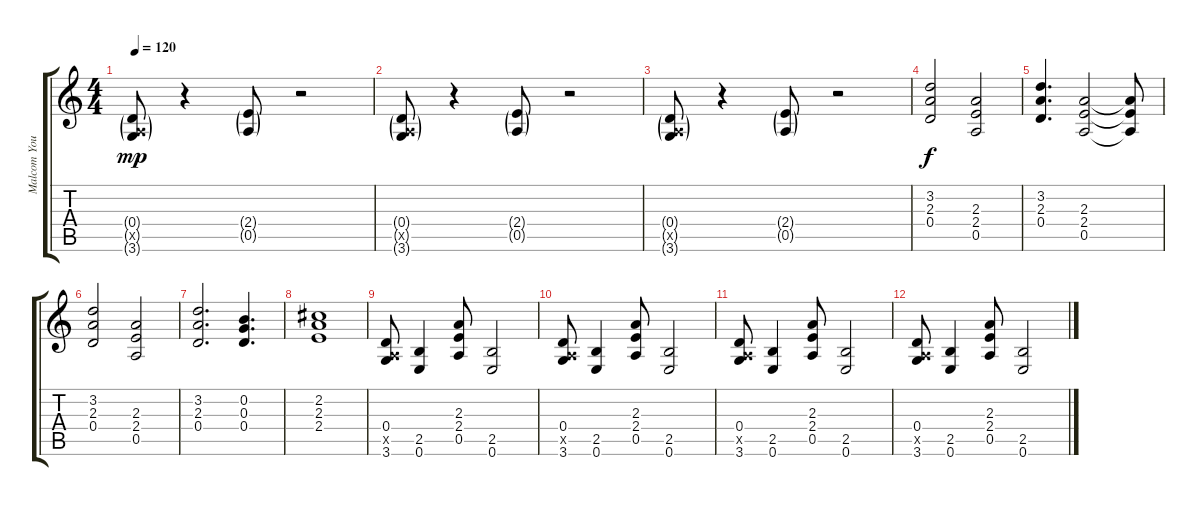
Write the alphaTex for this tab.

\track ("Malcom Young" "Malcom You") {instrument distortionguitar}
\staff {score tabs}
\tuning (E4 B3 G3 D3 A2 E2) {hide}
\ts (4 4)
\tempo 120
\clef g2
\ks c
(0.4{g} 0.5{g x} 3.6{g}).8{dy mp} r.4 (2.4{g} 0.5{g}).8 r.2 |
(0.4{g} 0.5{g x} 3.6{g}).8 r.4 (2.4{g} 0.5{g}).8 r.2 |
(0.4{g} 0.5{g x} 3.6{g}).8 r.4 (2.4{g} 0.5{g}).8 r.2 |
(3.2 2.3 0.4).2{dy f} (2.3 2.4 0.5).2 |
(3.2 2.3 0.4).4{d} (2.3 2.4 0.5).2 (2.3{t} 2.4{t} 0.5{t}).8 |
(3.2 2.3 0.4).2 (2.3 2.4 0.5).2 |
(3.2 2.3 0.4).2{d} (0.2 0.3 0.4).4{d} |
(2.2 2.3 2.4).1 |
(0.4 0.5{x} 3.6).8 (2.5 0.6).4 (2.3 2.4 0.5).8 (2.5 0.6).2 |
(0.4 0.5{x} 3.6).8 (2.5 0.6).4 (2.3 2.4 0.5).8 (2.5 0.6).2 |
(0.4 0.5{x} 3.6).8 (2.5 0.6).4 (2.3 2.4 0.5).8 (2.5 0.6).2 |
(0.4 0.5{x} 3.6).8 (2.5 0.6).4 (2.3 2.4 0.5).8 (2.5 0.6).2
